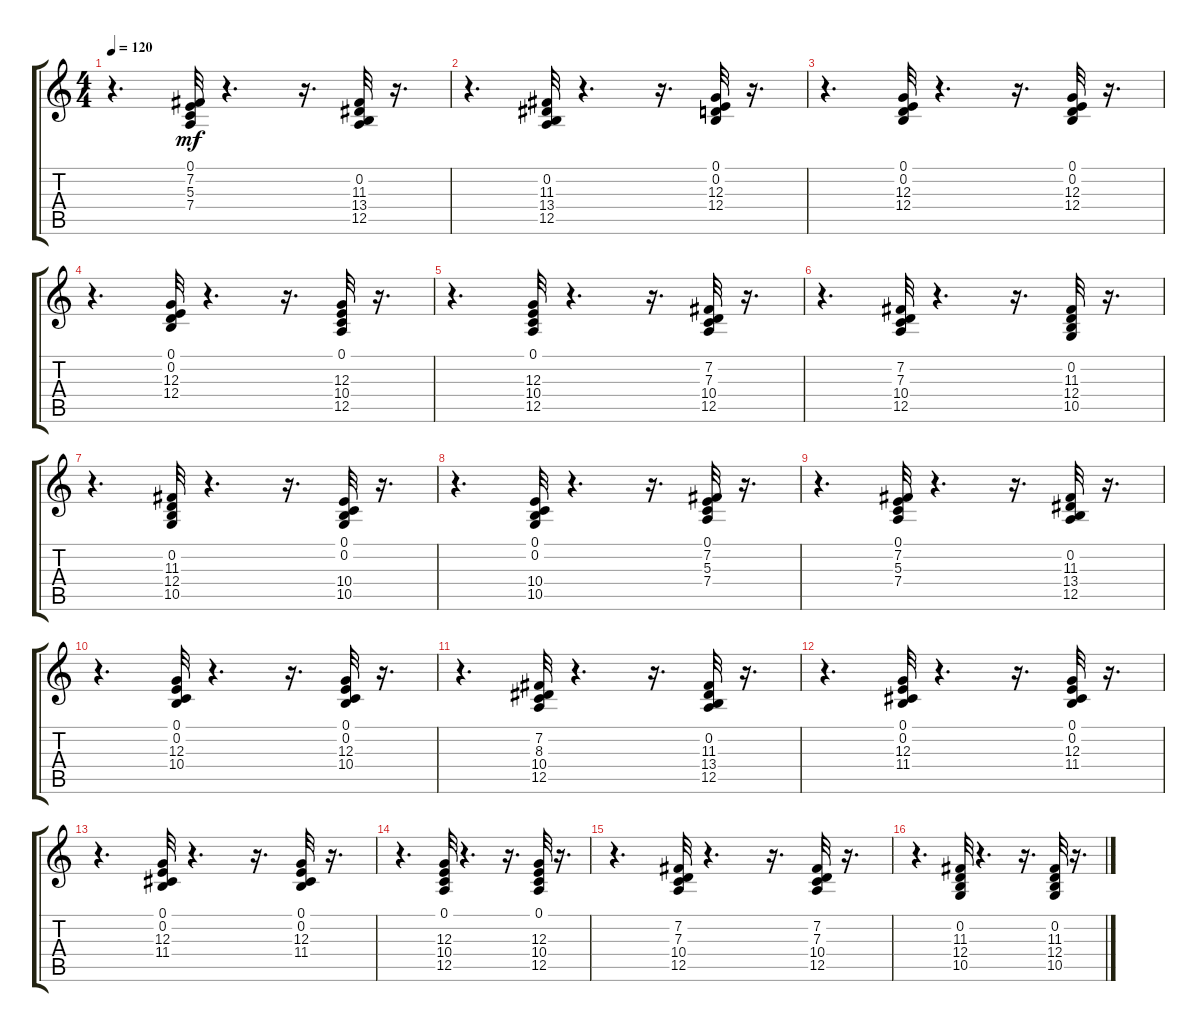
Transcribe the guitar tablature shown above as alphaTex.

\track "" {instrument electricpiano1}
\staff {score tabs}
\tuning (E4 B3 G3 D3 A2 E2) {hide}
\ts (4 4)
\tempo 120
\clef g2
\ks c
r.4{d dy mf} (0.1 7.2 5.3 7.4).32 r.4{d} r.16{d} (0.2 11.3 13.4 12.5).32 r.16{d} |
r.4{d} (0.2 11.3 13.4 12.5).32 r.4{d} r.16{d} (0.1 0.2 12.3 12.4).32 r.16{d} |
r.4{d} (0.1 0.2 12.3 12.4).32 r.4{d} r.16{d} (0.1 0.2 12.3 12.4).32 r.16{d} |
r.4{d} (0.1 0.2 12.3 12.4).32 r.4{d} r.16{d} (0.1 12.3 10.4 12.5).32 r.16{d} |
r.4{d} (0.1 12.3 10.4 12.5).32 r.4{d} r.16{d} (7.2 7.3 10.4 12.5).32 r.16{d} |
r.4{d} (7.2 7.3 10.4 12.5).32 r.4{d} r.16{d} (0.2 11.3 12.4 10.5).32 r.16{d} |
r.4{d} (0.2 11.3 12.4 10.5).32 r.4{d} r.16{d} (0.1 0.2 10.4 10.5).32 r.16{d} |
r.4{d} (0.1 0.2 10.4 10.5).32 r.4{d} r.16{d} (0.1 7.2 5.3 7.4).32 r.16{d} |
r.4{d} (0.1 7.2 5.3 7.4).32 r.4{d} r.16{d} (0.2 11.3 13.4 12.5).32 r.16{d} |
r.4{d} (0.1 0.2 12.3 10.4).32 r.4{d} r.16{d} (0.1 0.2 12.3 10.4).32 r.16{d} |
r.4{d} (7.2 8.3 10.4 12.5).32 r.4{d} r.16{d} (0.2 11.3 13.4 12.5).32 r.16{d} |
r.4{d} (0.1 0.2 12.3 11.4).32 r.4{d} r.16{d} (0.1 0.2 12.3 11.4).32 r.16{d} |
r.4{d} (0.1 0.2 12.3 11.4).32 r.4{d} r.16{d} (0.1 0.2 12.3 11.4).32 r.16{d} |
r.4{d} (0.1 12.3 10.4 12.5).32 r.4{d} r.16{d} (0.1 12.3 10.4 12.5).32 r.16{d} |
r.4{d} (7.2 7.3 10.4 12.5).32 r.4{d} r.16{d} (7.2 7.3 10.4 12.5).32 r.16{d} |
r.4{d} (0.2 11.3 12.4 10.5).32 r.4{d} r.16{d} (0.2 11.3 12.4 10.5).32 r.16{d}
